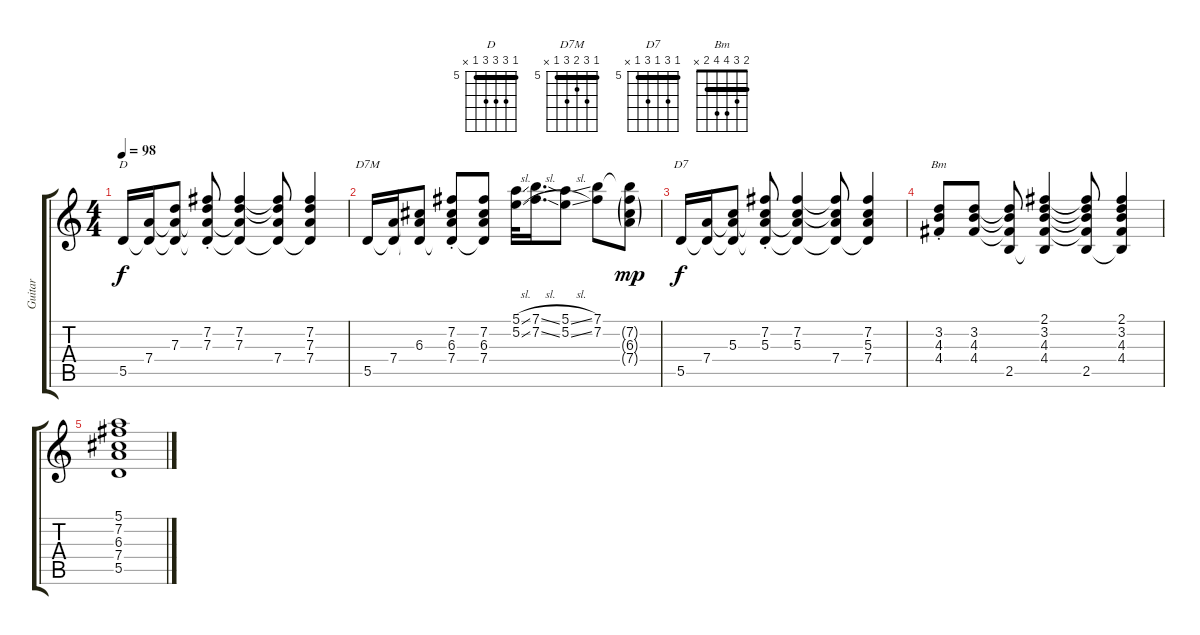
\track ("Guitar" "Guitar") {instrument electricguitarjazz}
\staff {score tabs}
\tuning (E4 B3 G3 D3 A2 E2) {hide}
\chord ("D" 5 7 7 7 5 x) {firstfret 5 barre 5}
\chord ("D7M" 5 7 6 7 5 x) {firstfret 5 barre 5}
\chord ("D7" 5 7 5 7 5 x) {firstfret 5 barre 5}
\chord ("Bm" 2 3 4 4 2 x) {barre 2}
\ts (4 4)
\tempo 98
\clef g2
\ks c
5.5.16{ch "D" dy f} (7.4 5.5{t}).16 (7.3 7.4{t} 5.5{t}).8 (7.2{st} 7.3{st} 7.4{t} 5.5{t}).8 (7.2 7.3 7.4{t} 5.5{t}).4 (7.2{t} 7.3{t} 7.4 5.5{t}).8 (7.2 7.3 7.4 5.5{t}).4 |
5.5.16{ch "D7M"} (7.4 5.5{t}).16 (6.3 7.4{t} 5.5{t}).8 (7.2{st} 6.3{st} 7.4 5.5{t}).8 (7.2 6.3 7.4 5.5{t}).8 (5.1{sl} 5.2{sl}).32 (7.1{sl} 7.2{sl}).16{d} (5.1{sl} 5.2{sl}).8 (7.1 7.2).8 (7.1{t} 7.2{g} 6.3{g} 7.4{g}).8{dy mp} |
5.5.16{ch "D7" dy f} (7.4 5.5{t}).16 (5.3 7.4{t} 5.5{t}).8 (7.2{st} 5.3{st} 7.4{t} 5.5{t}).8 (7.2 5.3 7.4{t} 5.5{t}).4 (7.2{t} 5.3{t} 7.4 5.5{t}).8 (7.2 5.3 7.4 5.5{t}).4 |
(3.2{st} 4.3{st} 4.4{st}).8{ch "Bm"} (3.2 4.3 4.4).8 (3.2{t} 4.3{t} 4.4{t} 2.5).8 (2.1 3.2 4.3 4.4 2.5{t}).4 (2.1{t} 3.2{t} 4.3{t} 4.4{t} 2.5).8 (2.1 3.2 4.3 4.4 2.5{t}).4 |
(5.1 7.2 6.3 7.4 5.5).1
